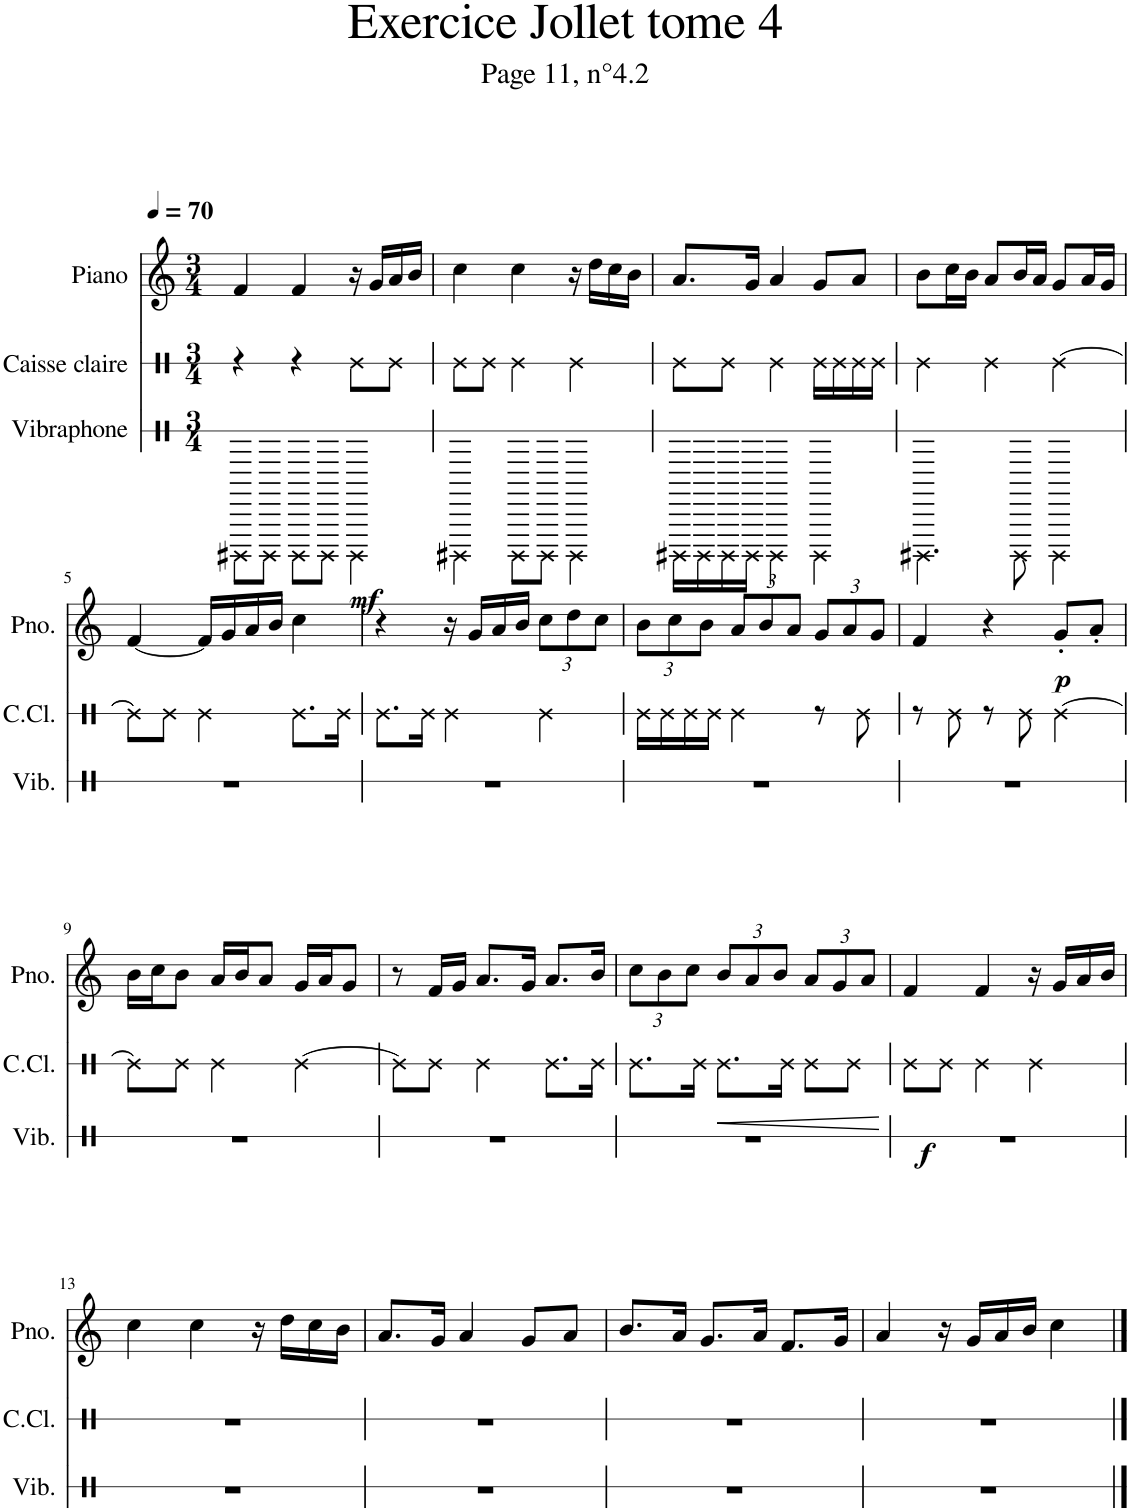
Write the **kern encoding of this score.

**kern	**dynam	**kern	**dynam	**kern	**dynam
*part3	*part3	*part2	*part2	*part1	*part1
*staff3	*staff3	*staff2	*staff2	*staff1	*staff1
*I"Vibraphone	*	*I"Caisse claire	*	*I"Piano	*
*I'Vib.	*	*I'C.Cl.	*	*I'Pno.	*
*stria1	*	*stria1	*	*	*
*clefX	*	*clefX	*	*clefG2	*
*k[]	*	*k[]	*	*k[]	*
*M3/4	*	*M3/4	*	*M3/4	*
*MM70	*	*MM70	*	*MM70	*
=1	=1	=1	=1	=1	=1
8CC#X\L	.	4r	.	4f/	.
8CC\J	.	.	.	.	.
8CC\L	.	4r	.	4f/	.
8CC\J	.	.	.	.	.
!	!LO:DY:b	!	!	!	!
4CC\	mf	8Re\L	.	16r	.
.	.	.	.	16g/LL	.
.	.	8Re\J	.	16a/	.
.	.	.	.	16b/JJ	.
=2	=2	=2	=2	=2	=2
4CC#X\	.	8Re\L	.	4cc\	.
.	.	8Re\J	.	.	.
8CC\L	.	4Re\	.	4cc\	.
8CC\J	.	.	.	.	.
4CC\	.	4Re\	.	16r	.
.	.	.	.	16dd\LL	.
.	.	.	.	16cc\	.
.	.	.	.	16b\JJ	.
=3	=3	=3	=3	=3	=3
16CC#X\LL	.	8Re\L	.	8.a/L	.
16CC\	.	.	.	.	.
16CC\	.	8Re\J	.	.	.
16CC\JJ	.	.	.	16g/Jk	.
4CC\	.	4Re\	.	4a/	.
4CC\	.	16Re\LL	.	8g/L	.
.	.	16Re\	.	.	.
.	.	16Re\	.	8a/J	.
.	.	16Re\JJ	.	.	.
=4	=4	=4	=4	=4	=4
4.CC#X\	.	4Re\	.	8b\L	.
.	.	.	.	16cc\L	.
.	.	.	.	16b\JJ	.
.	.	4Re\	.	8a/L	.
8CC\	.	.	.	16b/L	.
.	.	.	.	16a/JJ	.
4CC\	.	[4Re\	.	8g/L	.
.	.	.	.	16a/L	.
.	.	.	.	16g/JJ	.
!!LO:LB:g=z
=5	=5	=5	=5	=5	=5
2.r	.	8Re\L]	.	[4f/	.
.	.	8Re\J	.	.	.
.	.	4Re\	.	16f/LL]	.
.	.	.	.	16g/	.
.	.	.	.	16a/	.
.	.	.	.	16b/JJ	.
.	.	8.Re\L	.	4cc\	.
.	.	16Re\Jk	.	.	.
=6	=6	=6	=6	=6	=6
2.r	.	8.Re\L	.	4r	.
.	.	16Re\Jk	.	.	.
.	.	4Re\	.	16r	.
.	.	.	.	16g/LL	.
.	.	.	.	16a/	.
.	.	.	.	16b/JJ	.
*	*	*	*	*Xbrackettup	*
.	.	4Re\	.	12cc\L	.
.	.	.	.	12dd\	.
.	.	.	.	12cc\J	.
=7	=7	=7	=7	=7	=7
2.r	.	16Re\LL	.	12b\L	.
.	.	16Re\	.	.	.
.	.	.	.	12cc\	.
.	.	16Re\	.	.	.
.	.	.	.	12b\J	.
.	.	16Re\JJ	.	.	.
.	.	4Re\	.	12a/L	.
.	.	.	.	12b/	.
.	.	.	.	12a/J	.
.	.	8r	.	12g/L	.
.	.	.	.	12a/	.
.	.	8Re\	.	.	.
.	.	.	.	12g/J	.
=8	=8	=8	=8	=8	=8
2.r	.	8r	.	4f/	.
.	.	8Re\	.	.	.
.	.	8r	.	4r	.
.	.	8Re\	.	.	.
!	!	!	!	!	!LO:DY:b
.	.	[4Re\	.	8g'/L	p
.	.	.	.	8a'/J	.
!!LO:LB:g=z
=9	=9	=9	=9	=9	=9
2.r	.	8Re\L]	.	16b\LL	.
.	.	.	.	16cc\J	.
.	.	8Re\J	.	8b\J	.
.	.	4Re\	.	16a/LL	.
.	.	.	.	16b/J	.
.	.	.	.	8a/J	.
.	.	[4Re\	.	16g/LL	.
.	.	.	.	16a/J	.
.	.	.	.	8g/J	.
=10	=10	=10	=10	=10	=10
2.r	.	8Re\L]	.	8r	.
.	.	8Re\J	.	16f/LL	.
.	.	.	.	16g/JJ	.
.	.	4Re\	.	8.a/L	.
.	.	.	.	16g/Jk	.
.	.	8.Re\L	.	8.a/L	.
.	.	16Re\Jk	.	16b/Jk	.
=11	=11	=11	=11	=11	=11
2.r	.	8.Re\L	.	12cc\L	.
.	.	.	.	12b\	.
.	.	.	.	12cc\J	.
.	.	16Re\Jk	.	.	.
!	!	!	!LO:HP:b	!	!
.	.	8.Re\L	<	12b/L	.
.	.	.	.	12a/	.
.	.	.	.	12b/J	.
.	.	16Re\Jk	.	.	.
.	.	8Re\L	.	12a/L	.
.	.	.	.	12g/	.
.	.	8Re\J	.	.	.
.	.	.	.	12a/J	.
.	.	.	[	.	.
=12	=12	=12	=12	=12	=12
!	!LO:DY:b	!	!	!	!
2.r	f	8Re\L	.	4f/	.
.	.	8Re\J	.	.	.
.	.	4Re\	.	4f/	.
.	.	4Re\	.	16r	.
.	.	.	.	16g/LL	.
.	.	.	.	16a/	.
.	.	.	.	16b/JJ	.
!!LO:LB:g=z
=13	=13	=13	=13	=13	=13
2.r	.	2.r	.	4cc\	.
.	.	.	.	4cc\	.
.	.	.	.	16r	.
.	.	.	.	16dd\LL	.
.	.	.	.	16cc\	.
.	.	.	.	16b\JJ	.
=14	=14	=14	=14	=14	=14
2.r	.	2.r	.	8.a/L	.
.	.	.	.	16g/Jk	.
.	.	.	.	4a/	.
.	.	.	.	8g/L	.
.	.	.	.	8a/J	.
=15	=15	=15	=15	=15	=15
2.r	.	2.r	.	8.b/L	.
.	.	.	.	16a/Jk	.
.	.	.	.	8.g/L	.
.	.	.	.	16a/Jk	.
.	.	.	.	8.f/L	.
.	.	.	.	16g/Jk	.
=16	=16	=16	=16	=16	=16
2.r	.	2.r	.	4a/	.
.	.	.	.	16r	.
.	.	.	.	16g/LL	.
.	.	.	.	16a/	.
.	.	.	.	16b/JJ	.
.	.	.	.	4cc\	.
==	==	==	==	==	==
*-	*-	*-	*-	*-	*-
